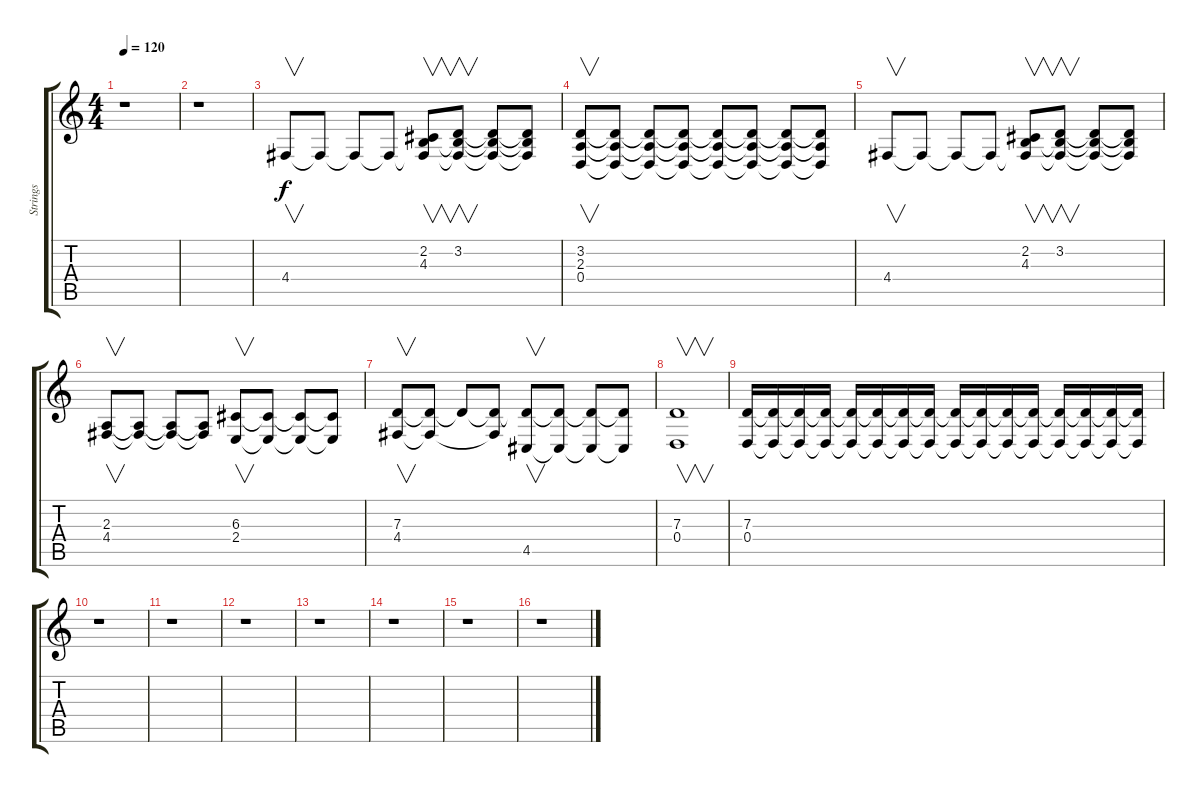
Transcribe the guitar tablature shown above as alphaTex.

\track ("Strings" "Strings") {instrument viola}
\staff {score tabs}
\tuning (E4 B3 G3 D3 A2 E2) {hide}
\ts (4 4)
\tempo 120
\clef g2
\ks c
r.1{dy f} |
r.1 |
4.4.8{v volume 6} 4.4{t}.8 4.4{t}.8 4.4{t}.8 (2.2 4.3 4.4{t}).8{v} (3.2 4.3{t} 4.4{t}).8{v} (3.2{t} 4.3{t} 4.4{t}).8 (3.2{t} 4.3{t} 4.4{t}).8 |
(3.2 2.3 0.4).8{v} (3.2{t} 2.3{t} 0.4{t}).8 (3.2{t} 2.3{t} 0.4{t}).8 (3.2{t} 2.3{t} 0.4{t}).8 (3.2{t} 2.3{t} 0.4{t}).8 (3.2{t} 2.3{t} 0.4{t}).8 (3.2{t} 2.3{t} 0.4{t}).8 (3.2{t} 2.3{t} 0.4{t}).8 |
4.4.8{v} 4.4{t}.8 4.4{t}.8 4.4{t}.8 (2.2 4.3 4.4{t}).8{v} (3.2 4.3{t} 4.4{t}).8{v} (3.2{t} 4.3{t} 4.4{t}).8 (3.2{t} 4.3{t} 4.4{t}).8 |
(2.3 4.4).8{v} (2.3{t} 4.4{t}).8 (2.3{t} 4.4{t}).8 (2.3{t} 4.4{t}).8 (6.3 2.4).8{v} (6.3{t} 2.4{t}).8 (6.3{t} 2.4{t}).8 (6.3{t} 2.4{t}).8 |
(7.3 4.4).8{v} (7.3{t} 4.4{t}).8 7.3{t}.8 (7.3{t} 4.4{t}).8 (7.3{t} 4.5).8{v} (7.3{t} 4.5{t}).8 (7.3{t} 4.5{t}).8 (7.3{t} 4.5{t}).8 |
(7.3 0.4).1{v} |
(7.3 0.4).16 (7.3{t} 0.4{t}).16 (7.3{t} 0.4{t}).16{volume 9} (7.3{t} 0.4{t}).16 (7.3{t} 0.4{t}).16{volume 8} (7.3{t} 0.4{t}).16 (7.3{t} 0.4{t}).16{volume 7} (7.3{t} 0.4{t}).16 (7.3{t} 0.4{t}).16{volume 6} (7.3{t} 0.4{t}).16 (7.3{t} 0.4{t}).16{volume 5} (7.3{t} 0.4{t}).16 (7.3{t} 0.4{t}).16{volume 4} (7.3{t} 0.4{t}).16 (7.3{t} 0.4{t}).16{volume 3} (7.3{t} 0.4{t}).16 |
r.1 |
r.1 |
r.1 |
r.1 |
r.1 |
r.1 |
r.1
